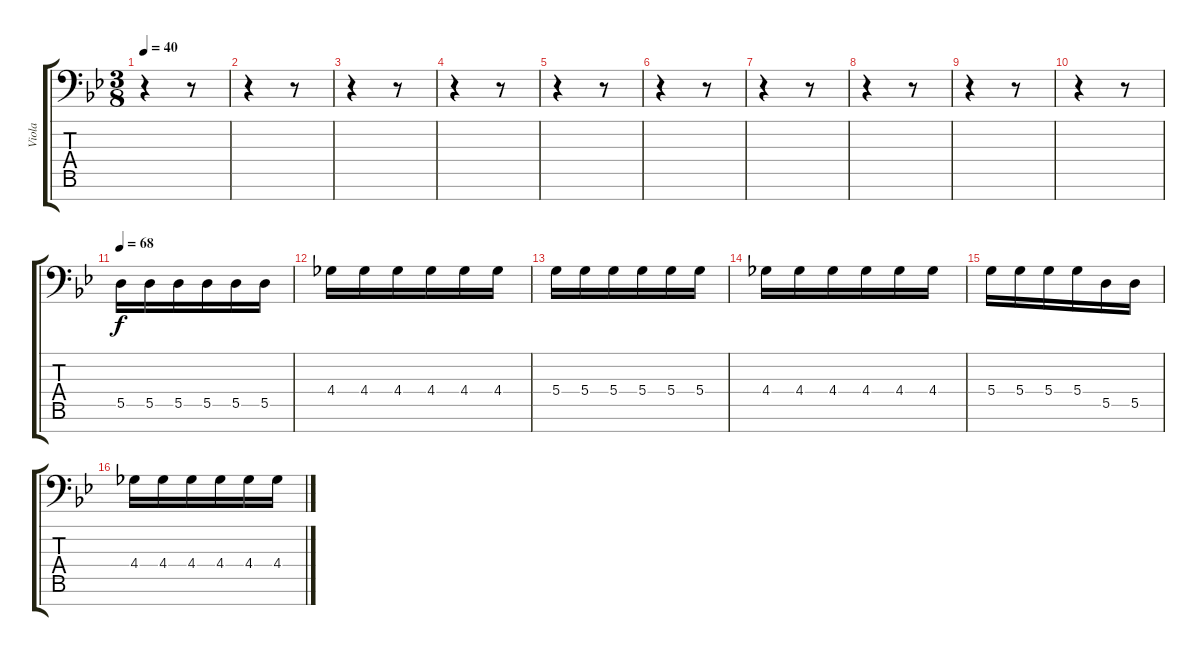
\track ("Viola" "Viola") {instrument viola}
\staff {score tabs}
\tuning (E4 B3 G3 D3 A2 E2 A1) {hide}
\ts (3 8)
\tempo 40
\clef f4
\ks bb
r.4{dy mf} r.8 |
r.4 r.8 |
r.4 r.8 |
r.4 r.8 |
r.4 r.8 |
r.4 r.8 |
r.4 r.8 |
r.4 r.8 |
r.4 r.8 |
r.4 r.8 |
\tempo 68
5.5.16{dy f} 5.5.16 5.5.16 5.5.16 5.5.16 5.5.16 |
4.4.16 4.4.16 4.4.16 4.4.16 4.4.16 4.4.16 |
5.4.16 5.4.16 5.4.16 5.4.16 5.4.16 5.4.16 |
4.4.16 4.4.16 4.4.16 4.4.16 4.4.16 4.4.16 |
5.4.16 5.4.16 5.4.16 5.4.16 5.5.16 5.5.16 |
4.4.16 4.4.16 4.4.16 4.4.16 4.4.16 4.4.16
